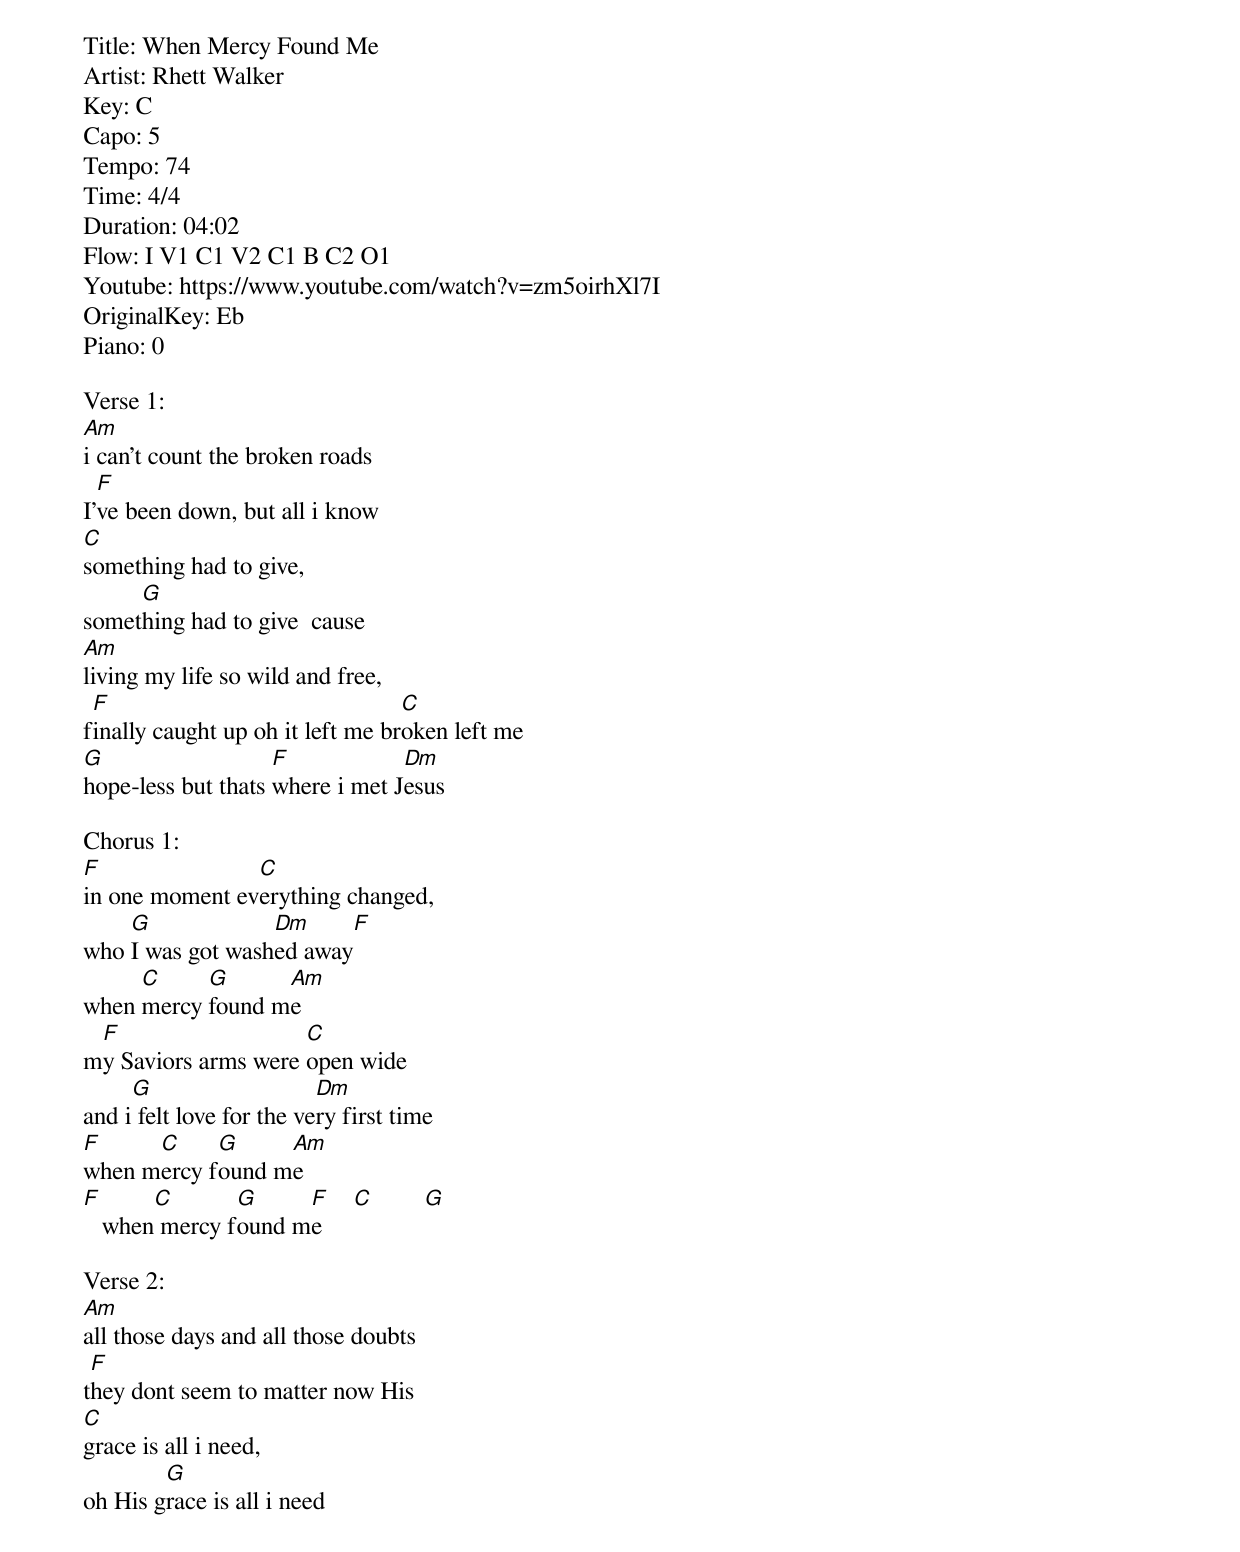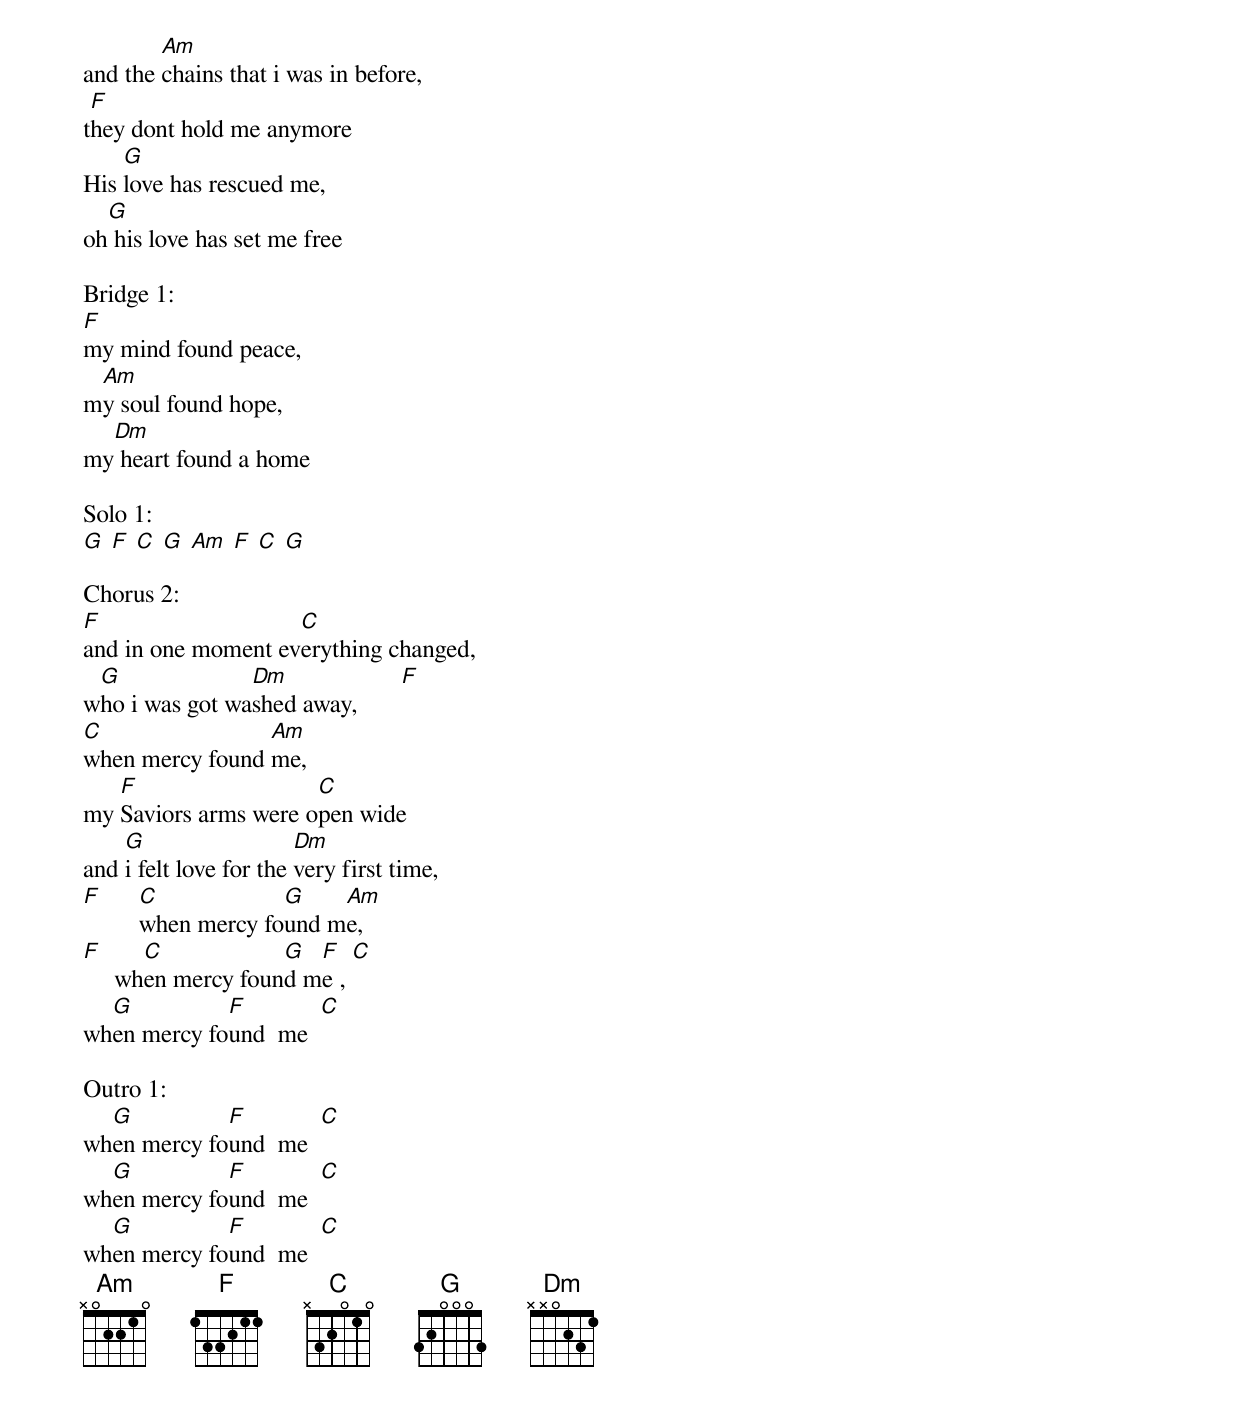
Title: When Mercy Found Me
Artist: Rhett Walker
Key: C
Capo: 5
Tempo: 74
Time: 4/4
Duration: 04:02
Flow: I V1 C1 V2 C1 B C2 O1
Youtube: https://www.youtube.com/watch?v=zm5oirhXl7I
OriginalKey: Eb
Piano: 0

Verse 1:
[Am]i can't count the broken roads
I'[F]ve been down, but all i know
[C]something had to give,
somet[G]hing had to give  cause
[Am]living my life so wild and free,
f[F]inally caught up oh it left me br[C]oken left me
[G]hope-less but thats [F]where i met J[Dm]esus

Chorus 1:
[F]in one moment ev[C]erything changed,
who [G]I was got wash[Dm]ed away[F]
when [C]mercy [G]found m[Am]e
m[F]y Saviors arms were [C]open wide
and i[G] felt love for the ve[Dm]ry first time
[F]when m[C]ercy f[G]ound m[Am]e
[F]   when[C] mercy f[G]ound m[F]e     [C]        [G]

Verse 2:
[Am]all those days and all those doubts
t[F]hey dont seem to matter now His
[C]grace is all i need,
oh His g[G]race is all i need
and the [Am]chains that i was in before,
t[F]hey dont hold me anymore
His [G]love has rescued me,
oh[G] his love has set me free

Bridge 1:
[F]my mind found peace,
m[Am]y soul found hope,
my[Dm] heart found a home

Solo 1:
[G] [F] [C] [G] [Am] [F] [C] [G]

Chorus 2:
[F]and in one moment ev[C]erything changed,
w[G]ho i was got wa[Dm]shed away,       [F]
[C]when mercy found [Am]me,
my [F]Saviors arms were o[C]pen wide
and [G]i felt love for the [Dm]very first time,
[F]      [C]when mercy fo[G]und m[Am]e,
[F]     wh[C]en mercy foun[G]d m[F]e , [C]
wh[G]en mercy fo[F]und  me  [C]

Outro 1:
wh[G]en mercy fo[F]und  me  [C]
wh[G]en mercy fo[F]und  me  [C]
wh[G]en mercy fo[F]und  me  [C]
